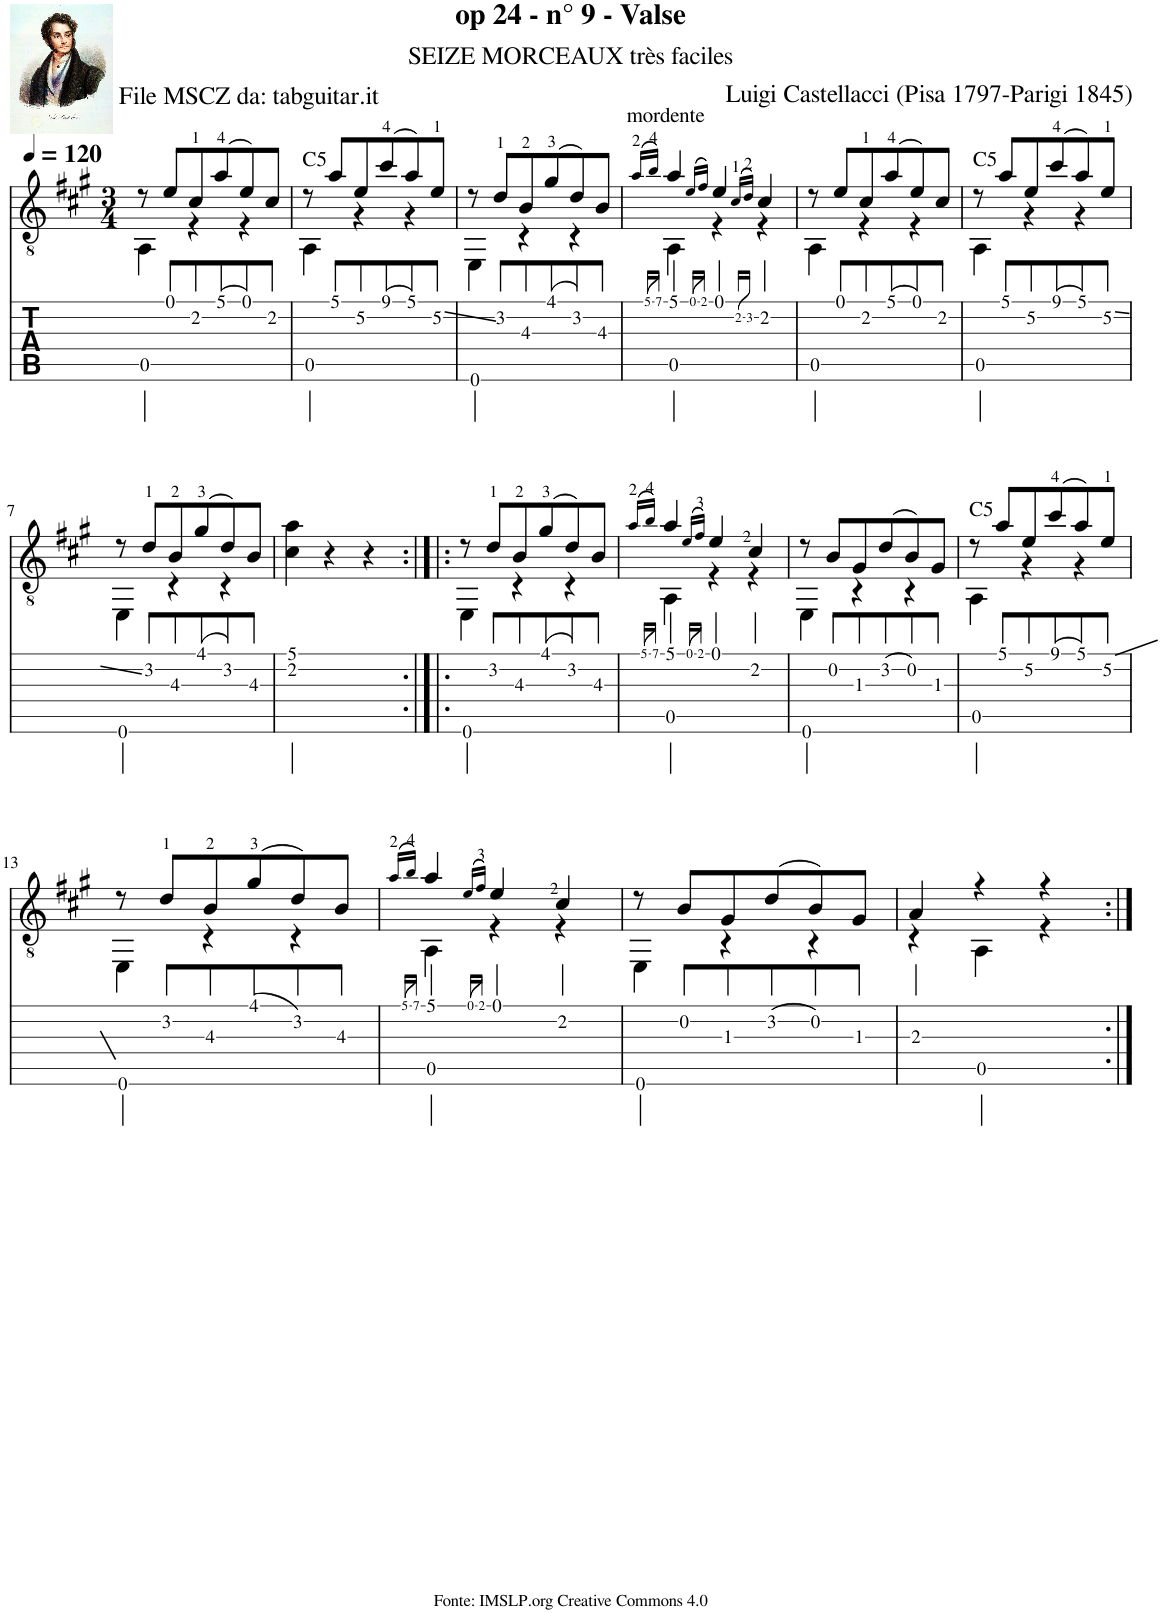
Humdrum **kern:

**kern	**kern
*part2	*part1
*staff2	*staff1
*I"Chitarra classica (Intavolatura)	*I"Classical Guitar
*stria6	*
*	*clefGv2
*k[f#c#g#]	*k[f#c#g#]
*M3/4	*M3/4
*MM120	*MM120
=1	=1
*^	*^
8r	4AA\	8r	4AA\
8e/L	.	8e/L	.
8c#/	4r	8c#/	4r
(8a/	.	(8a/	.
8e/)	4r	8e/)	4r
8c#/J	.	8c#/J	.
=2	=2	=2	=2
!	!	!LO:TX:a:t=C5	!
8r	4AA\	8r	4AA\
8a/L	.	8a/L	.
8e/	4r	8e/	4r
(8cc#/	.	(8cc#/	.
8a/)	4r	8a/)	4r
8e/J	.	8e/J	.
=3	=3	=3	=3
8r	4EE\	8r	4EE\
8d/L	.	8d/L	.
8B/	4r	8B/	4r
(8g#/	.	(8g#/	.
8d/)	4r	8d/)	4r
8B/J	.	8B/J	.
=4	=4	=4	=4
(16qa/LL	.	(16qa/LL	.
16qb/JJ)	.	16qb/JJ)	.
!	!	!LO:TX:a:t=mordente	!
4a/	4AA\	4a/	4AA\
(16qe/LL	.	(16qe/LL	.
16qf#/JJ)	.	16qf#/JJ)	.
4e/	4r	4e/	4r
(16qc#/LL	.	(16qc#/LL	.
16qd/JJ)	.	16qd/JJ)	.
4c#/	4r	4c#/	4r
=5	=5	=5	=5
8r	4AA\	8r	4AA\
8e/L	.	8e/L	.
8c#/	4r	8c#/	4r
(8a/	.	(8a/	.
8e/)	4r	8e/)	4r
8c#/J	.	8c#/J	.
=6	=6	=6	=6
!	!	!LO:TX:a:t=C5	!
8r	4AA\	8r	4AA\
8a/L	.	8a/L	.
8e/	4r	8e/	4r
(8cc#/	.	(8cc#/	.
8a/)	4r	8a/)	4r
8e/J	.	8e/J	.
!!LO:LB:g=z	!!
=7	=7	=7	=7
8r	4EE\	8r	4EE\
8d/L	.	8d/L	.
8B/	4r	8B/	4r
(8g#/	.	(8g#/	.
8d/)	4r	8d/)	4r
8B/J	.	8B/J	.
*v	*v	*	*
*	*v	*v
=8	=8
4c#\ 4a\	4c#\ 4a\
4r	4r
4r	4r
=9:|!|:	=9:|!|:
*^	*^
8r	4EE\	8r	4EE\
8d/L	.	8d/L	.
8B/	4r	8B/	4r
(8g#/	.	(8g#/	.
8d/)	4r	8d/)	4r
8B/J	.	8B/J	.
=10	=10	=10	=10
(16qa/LL	.	(16qa/LL	.
16qb/JJ)	.	16qb/JJ)	.
4a/	4AA\	4a/	4AA\
(16qe/LL	.	(16qe/LL	.
16qf#/JJ)	.	16qf#/JJ)	.
4e/	4r	4e/	4r
4c#/	4r	4c#/	4r
=11	=11	=11	=11
8r	4EE\	8r	4EE\
8B/L	.	8B/L	.
8G#/	4r	8G#/	4r
(8d/	.	(8d/	.
8B/)	4r	8B/)	4r
8G#/J	.	8G#/J	.
=12	=12	=12	=12
!	!	!LO:TX:a:t=C5	!
8r	4AA\	8r	4AA\
8a/L	.	8a/L	.
8e/	4r	8e/	4r
(8cc#/	.	(8cc#/	.
8a/)	4r	8a/)	4r
8e/J	.	8e/J	.
!!LO:LB:g=z	!!
=13	=13	=13	=13
8r	4EE\	8r	4EE\
8d/L	.	8d/L	.
8B/	4r	8B/	4r
(8g#/	.	(8g#/	.
8d/)	4r	8d/)	4r
8B/J	.	8B/J	.
=14	=14	=14	=14
(16qa/LL	.	(16qa/LL	.
16qb/JJ)	.	16qb/JJ)	.
4a/	4AA\	4a/	4AA\
(16qe/LL	.	(16qe/LL	.
16qf#/JJ)	.	16qf#/JJ)	.
4e/	4r	4e/	4r
4c#/	4r	4c#/	4r
=15	=15	=15	=15
8r	4EE\	8r	4EE\
8B/L	.	8B/L	.
8G#/	4r	8G#/	4r
(8d/	.	(8d/	.
8B/)	4r	8B/)	4r
8G#/J	.	8G#/J	.
=16	=16	=16	=16
4A/	4r	4A/	4r
4r	4AA\	4r	4AA\
4r	4r	4r	4r
*v	*v	*	*
*	*v	*v
=:|!	=:|!
*-	*-
